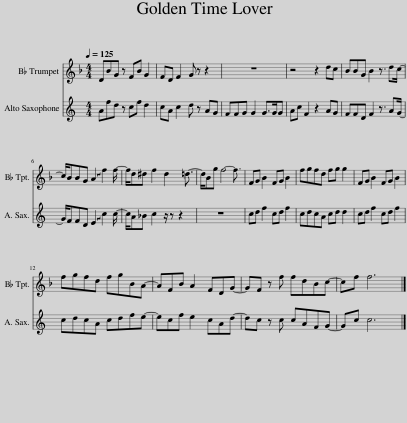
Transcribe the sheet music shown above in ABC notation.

X:1
%%score 1 2
L:1/8
Q:1/4=125
M:4/4
I:linebreak $
K:none
V:1 treble transpose=-2
V:2 treble transpose=-9
V:1
[K:F] DBG z FB G2 | FD F2 G z z2 | z8 | z4 z2 dc | BBG B2 z3/2 dc/- |$ %5
 c/BBG !~(!A2 !~)!f2 f/- | f/d^d f2 d2 =d3/2- | d/Bg f4- f3/2 | FG B2 FG B2 | fgfd fg g2 | %10
 FG B2 FG B2 |$ fgfd fgBA- | AFB A2 FDG- | GF z f fdBc- | cf f6 |] %15
V:2
[K:C] Afd z cf d2 | cA c2 d z AG | FFG G2 G>GG | Ac F2 z2 AG | FFD F2 z3/2 AG/- |$ %5
 G/FFD !~(!E2 !~)!c2 c/- | c/A_B c2 z/ z z2 | z8 | cd f2 cd f2 | cdcA cd d2 | %10
 cd f2 cd f2 |$ cdcA cdfe- | ecf e2 cAd- | dc z c cAFG- | Gc c6 |] %15
